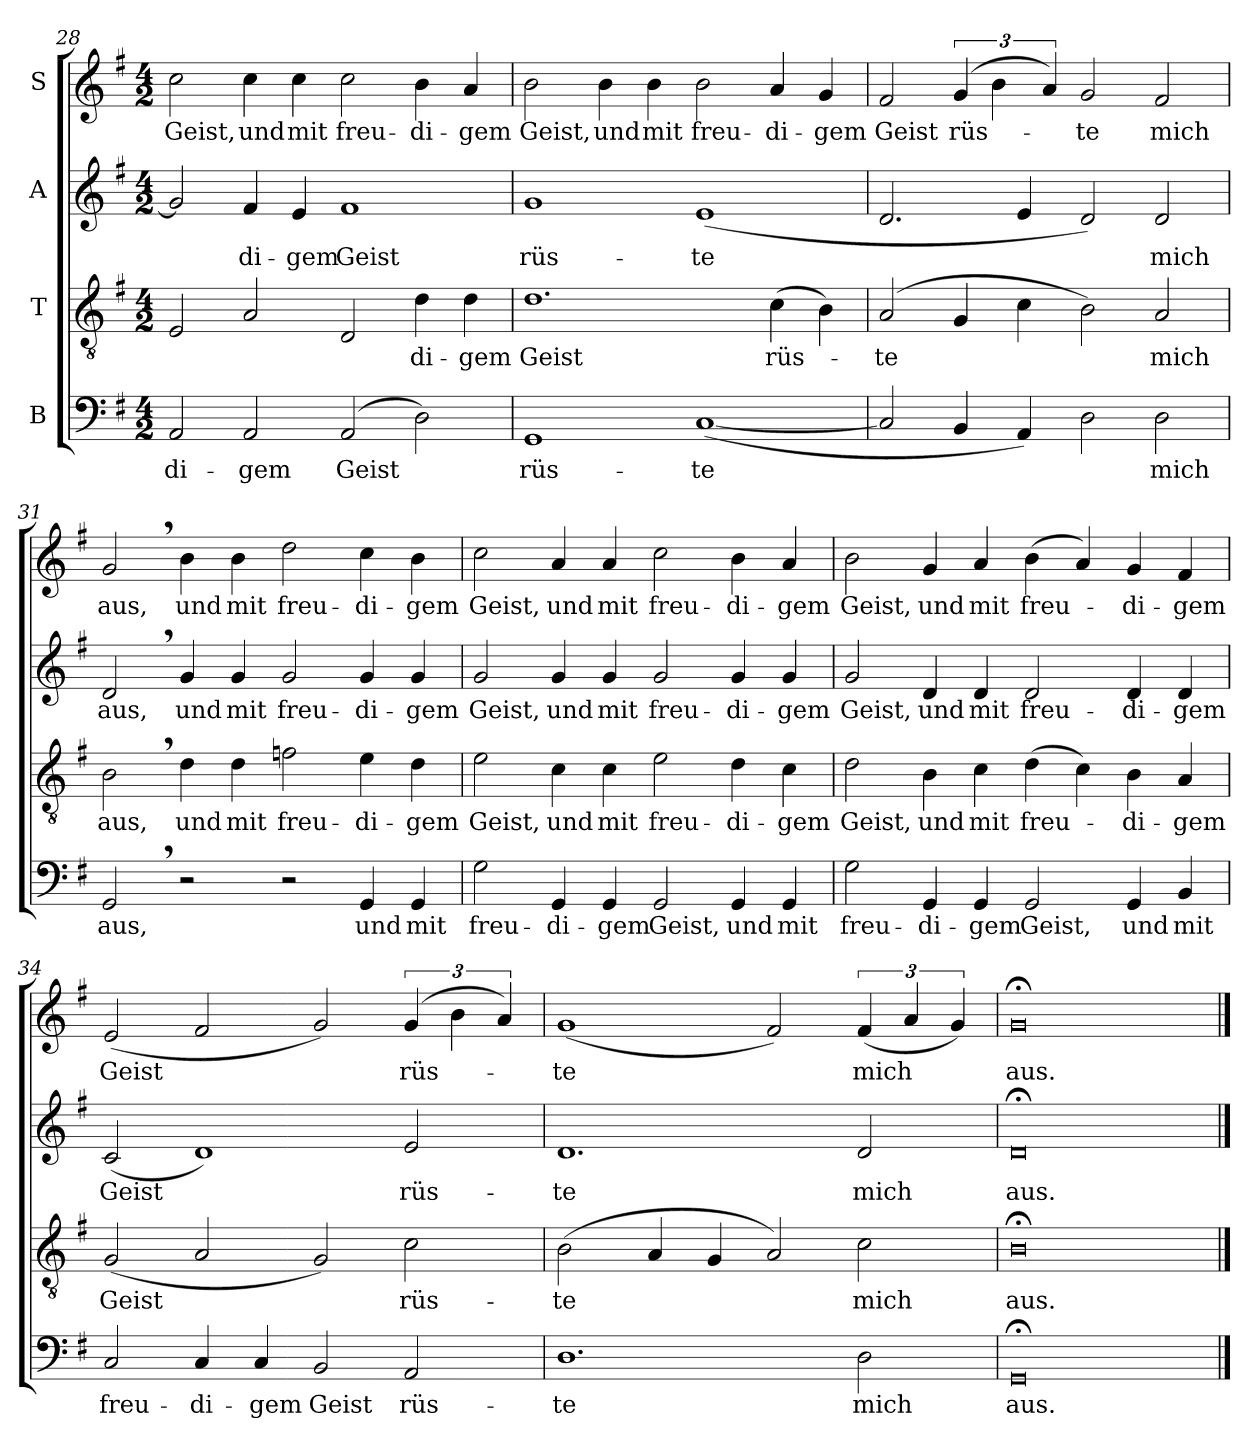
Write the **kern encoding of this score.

**kern	**text	**kern	**text	**kern	**text	**kern	**text
*part4	*part4	*part3	*part3	*part2	*part2	*part1	*part1
*staff4	*staff4	*staff3	*staff3	*staff2	*staff2	*staff1	*staff1
*I"B	*	*I"T	*	*I"A	*	*I"S	*
*clefF4	*	*clefGv2	*	*clefG2	*	*clefG2	*
*k[f#]	*	*k[f#]	*	*k[f#]	*	*k[f#]	*
*M4/2	*	*M4/2	*	*M4/2	*	*M4/2	*
=28	=28	=28	=28	=28	=28	=28	=28
2AA/	-di-	2E/	.	2g/]	.	2cc\	Geist,
2AA/	-gem	2A/	.	4f#/	-di-	4cc\	und
.	.	.	.	4e/	-gem	4cc\	mit
(2AA/	Geist	2D/	.	1f#	Geist	2cc\	freu-
2D\)	.	4d\	-di-	.	.	4b\	-di-
.	.	4d\	-gem	.	.	4a/	-gem
!!LO:LB:g=z
=29	=29	=29	=29	=29	=29	=29	=29
1GG	rüs-	1.d	Geist	1g	rüs-	2b\	Geist,
.	.	.	.	.	.	4b\	und
.	.	.	.	.	.	4b\	mit
([1C	-te	.	.	(1e	-te	2b\	freu-
.	.	(4c\	rüs-	.	.	4a/	-di-
.	.	4B\)	.	.	.	4g/	-gem
=30	=30	=30	=30	=30	=30	=30	=30
2C/]	.	(2A/	-te	2.d/	.	2f#/	Geist
4BB/	.	4G/	.	.	.	(6g/	rüs-
.	.	.	.	.	.	6b\	.
4AA/)	.	4c\	.	4e/	.	.	.
.	.	.	.	.	.	6a/)	.
2D\	.	2B\)	.	2d/)	.	2g/	-te
2D\	mich	2A/	mich	2d/	mich	2f#/	mich
=31	=31	=31	=31	=31	=31	=31	=31
2GG,/	aus,	2B,\	aus,	2d,/	aus,	2g,/	aus,
2r	.	4d\	und	4g/	und	4b\	und
.	.	4d\	mit	4g/	mit	4b\	mit
2r	.	2fn\	freu-	2g/	freu-	2dd\	freu-
4GG/	und	4e\	-di-	4g/	-di-	4cc\	-di-
4GG/	mit	4d\	-gem	4g/	-gem	4b\	-gem
=32	=32	=32	=32	=32	=32	=32	=32
2G\	freu-	2e\	Geist,	2g/	Geist,	2cc\	Geist,
4GG/	-di-	4c\	und	4g/	und	4a/	und
4GG/	-gem	4c\	mit	4g/	mit	4a/	mit
2GG/	Geist,	2e\	freu-	2g/	freu-	2cc\	freu-
4GG/	und	4d\	-di-	4g/	-di-	4b\	-di-
4GG/	mit	4c\	-gem	4g/	-gem	4a/	-gem
!!LO:LB:g=z
=33	=33	=33	=33	=33	=33	=33	=33
2G\	freu-	2d\	Geist,	2g/	Geist,	2b\	Geist,
4GG/	-di-	4B\	und	4d/	und	4g/	und
4GG/	-gem	4c\	mit	4d/	mit	4a/	mit
2GG/	Geist,	(4d\	freu-	2d/	freu-	(4b\	freu-
.	.	4c\)	.	.	.	4a/)	.
4GG/	und	4B\	-di-	4d/	-di-	4g/	-di-
4BB/	mit	4A/	-gem	4d/	-gem	4f#/	-gem
=34	=34	=34	=34	=34	=34	=34	=34
2C/	freu-	(2G/	Geist	(>2c/	Geist	(2e/	Geist
4C/	-di-	2A/	.	1d)	.	2f#/	.
4C/	-gem	.	.	.	.	.	.
2BB/	Geist	2G/)	.	.	.	2g/)	.
2AA/	rüs-	2c\	rüs-	2e/	rüs-	(6g/	rüs-
.	.	.	.	.	.	6b\	.
.	.	.	.	.	.	6a/)	.
=35	=35	=35	=35	=35	=35	=35	=35
1.D	-te	(2B\	-te	1.d	-te	(1g	-te
.	.	4A/	.	.	.	.	.
.	.	4G/	.	.	.	.	.
.	.	2A/)	.	.	.	2f#/)	.
2D\	mich	2c\	mich	2d/	mich	(6f#/	mich
.	.	.	.	.	.	6a/	.
.	.	.	.	.	.	6g/)	.
=36	=36	=36	=36	=36	=36	=36	=36
0GG;<	aus.	0B;<	aus.	0d;<	aus.	0g;<	aus.
==	==	==	==	==	==	==	==
*-	*-	*-	*-	*-	*-	*-	*-
